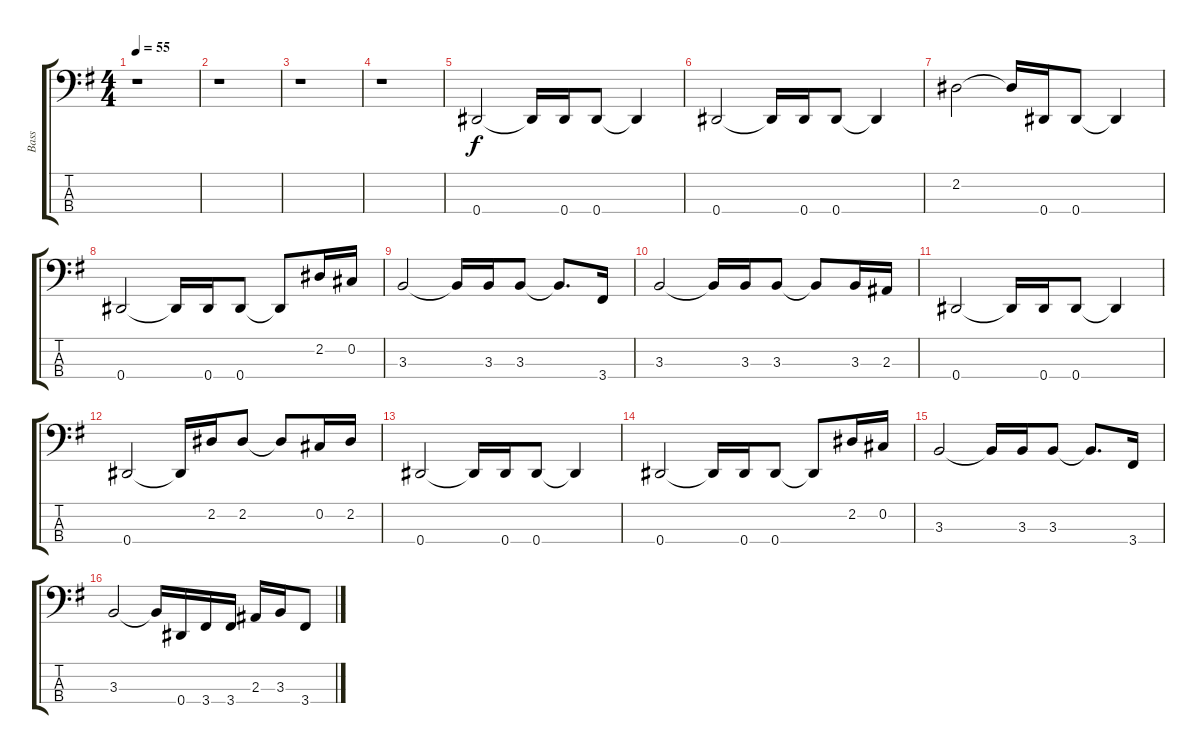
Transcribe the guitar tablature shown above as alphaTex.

\track ("Bass" "Bass") {instrument electricbasspick}
\staff {score tabs}
\tuning (Gb2 Db2 Ab1 Eb1) {hide}
\ts (4 4)
\tempo 55
\clef f4
\ks g
r.1{dy f instrument electricbasspick} |
r.1 |
r.1 |
r.1 |
0.4.2 0.4{t}.16 0.4.16 0.4.8 0.4{t}.4 |
0.4.2 0.4{t}.16 0.4.16 0.4.8 0.4{t}.4 |
2.2.2 2.2{t}.16 0.4.16 0.4.8 0.4{t}.4 |
0.4.2 0.4{t}.16 0.4.16 0.4.8 0.4{t}.8 2.2.16 0.2.16 |
3.3.2 3.3{t}.16 3.3.16 3.3.8 3.3{t}.8{d} 3.4.16 |
3.3.2 3.3{t}.16 3.3.16 3.3.8 3.3{t}.8 3.3.16 2.3.16 |
0.4.2 0.4{t}.16 0.4.16 0.4.8 0.4{t}.4 |
0.4.2 0.4{t}.16 2.2.16 2.2.8 2.2{t}.8 0.2.16 2.2.16 |
0.4.2 0.4{t}.16 0.4.16 0.4.8 0.4{t}.4 |
0.4.2 0.4{t}.16 0.4.16 0.4.8 0.4{t}.8 2.2.16 0.2.16 |
3.3.2 3.3{t}.16 3.3.16 3.3.8 3.3{t}.8{d} 3.4.16 |
3.3.2 3.3{t}.16 0.4.16 3.4.16 3.4.16 2.3.16 3.3.16 3.4.8
